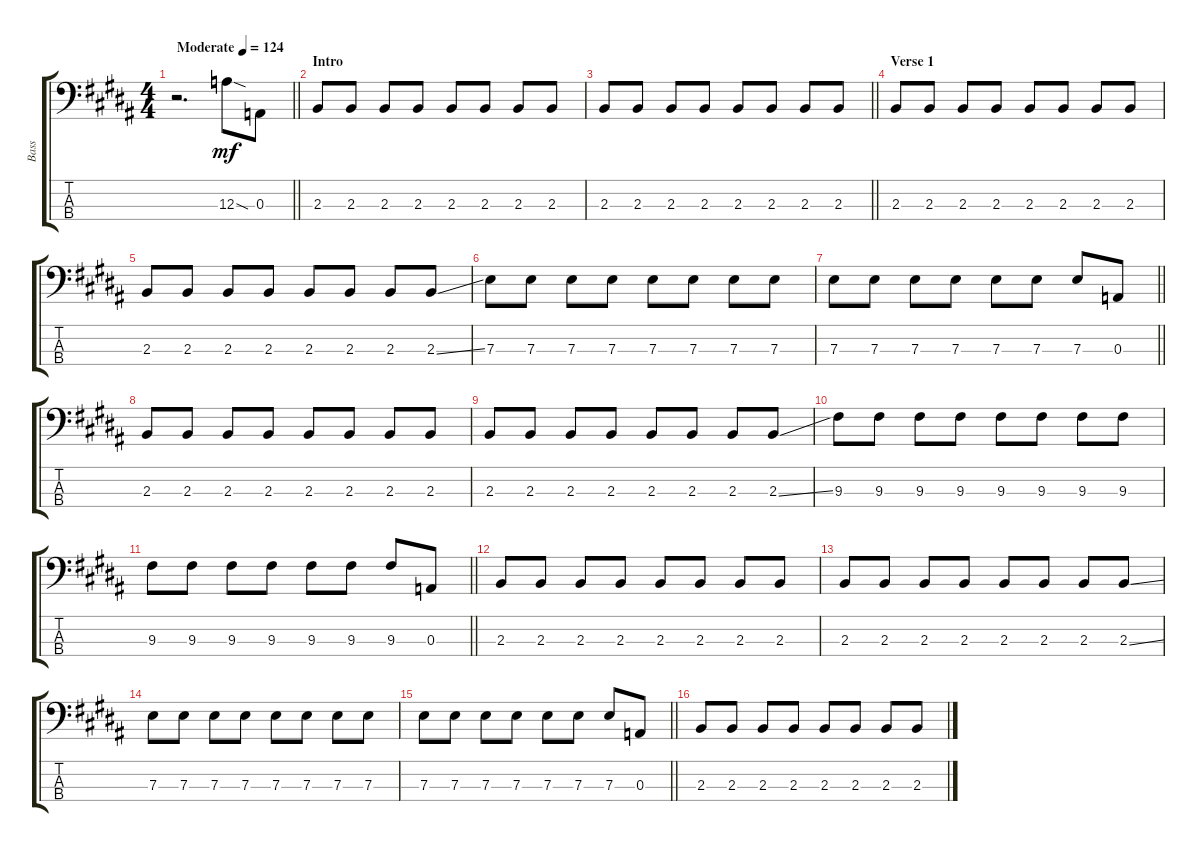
\track ("Bass" "Bass") {instrument electricbasspick}
\staff {score tabs}
\tuning (G2 D2 A1 E1) {hide}
\ts (4 4)
\tempo (124 "Moderate")
\clef f4
\barLineRight lightlight
\ks b
r.2{d dy mf instrument electricbasspick} 12.3{sod}.8 0.3.8 |
\section ("" "Intro")
2.3.8 2.3.8 2.3.8 2.3.8 2.3.8 2.3.8 2.3.8 2.3.8 |
\barLineRight lightlight
2.3.8 2.3.8 2.3.8 2.3.8 2.3.8 2.3.8 2.3.8 2.3.8 |
\section ("" "Verse 1")
2.3.8 2.3.8 2.3.8 2.3.8 2.3.8 2.3.8 2.3.8 2.3.8 |
2.3.8 2.3.8 2.3.8 2.3.8 2.3.8 2.3.8 2.3.8 2.3{ss}.8 |
7.3.8 7.3.8 7.3.8 7.3.8 7.3.8 7.3.8 7.3.8 7.3.8 |
\barLineRight lightlight
7.3.8 7.3.8 7.3.8 7.3.8 7.3.8 7.3.8 7.3.8 0.3.8 |
2.3.8 2.3.8 2.3.8 2.3.8 2.3.8 2.3.8 2.3.8 2.3.8 |
2.3.8 2.3.8 2.3.8 2.3.8 2.3.8 2.3.8 2.3.8 2.3{ss}.8 |
9.3.8 9.3.8 9.3.8 9.3.8 9.3.8 9.3.8 9.3.8 9.3.8 |
\barLineRight lightlight
9.3.8 9.3.8 9.3.8 9.3.8 9.3.8 9.3.8 9.3.8 0.3.8 |
2.3.8 2.3.8 2.3.8 2.3.8 2.3.8 2.3.8 2.3.8 2.3.8 |
2.3.8 2.3.8 2.3.8 2.3.8 2.3.8 2.3.8 2.3.8 2.3{ss}.8 |
7.3.8 7.3.8 7.3.8 7.3.8 7.3.8 7.3.8 7.3.8 7.3.8 |
\barLineRight lightlight
7.3.8 7.3.8 7.3.8 7.3.8 7.3.8 7.3.8 7.3.8 0.3.8 |
2.3.8 2.3.8 2.3.8 2.3.8 2.3.8 2.3.8 2.3.8 2.3{ss}.8
